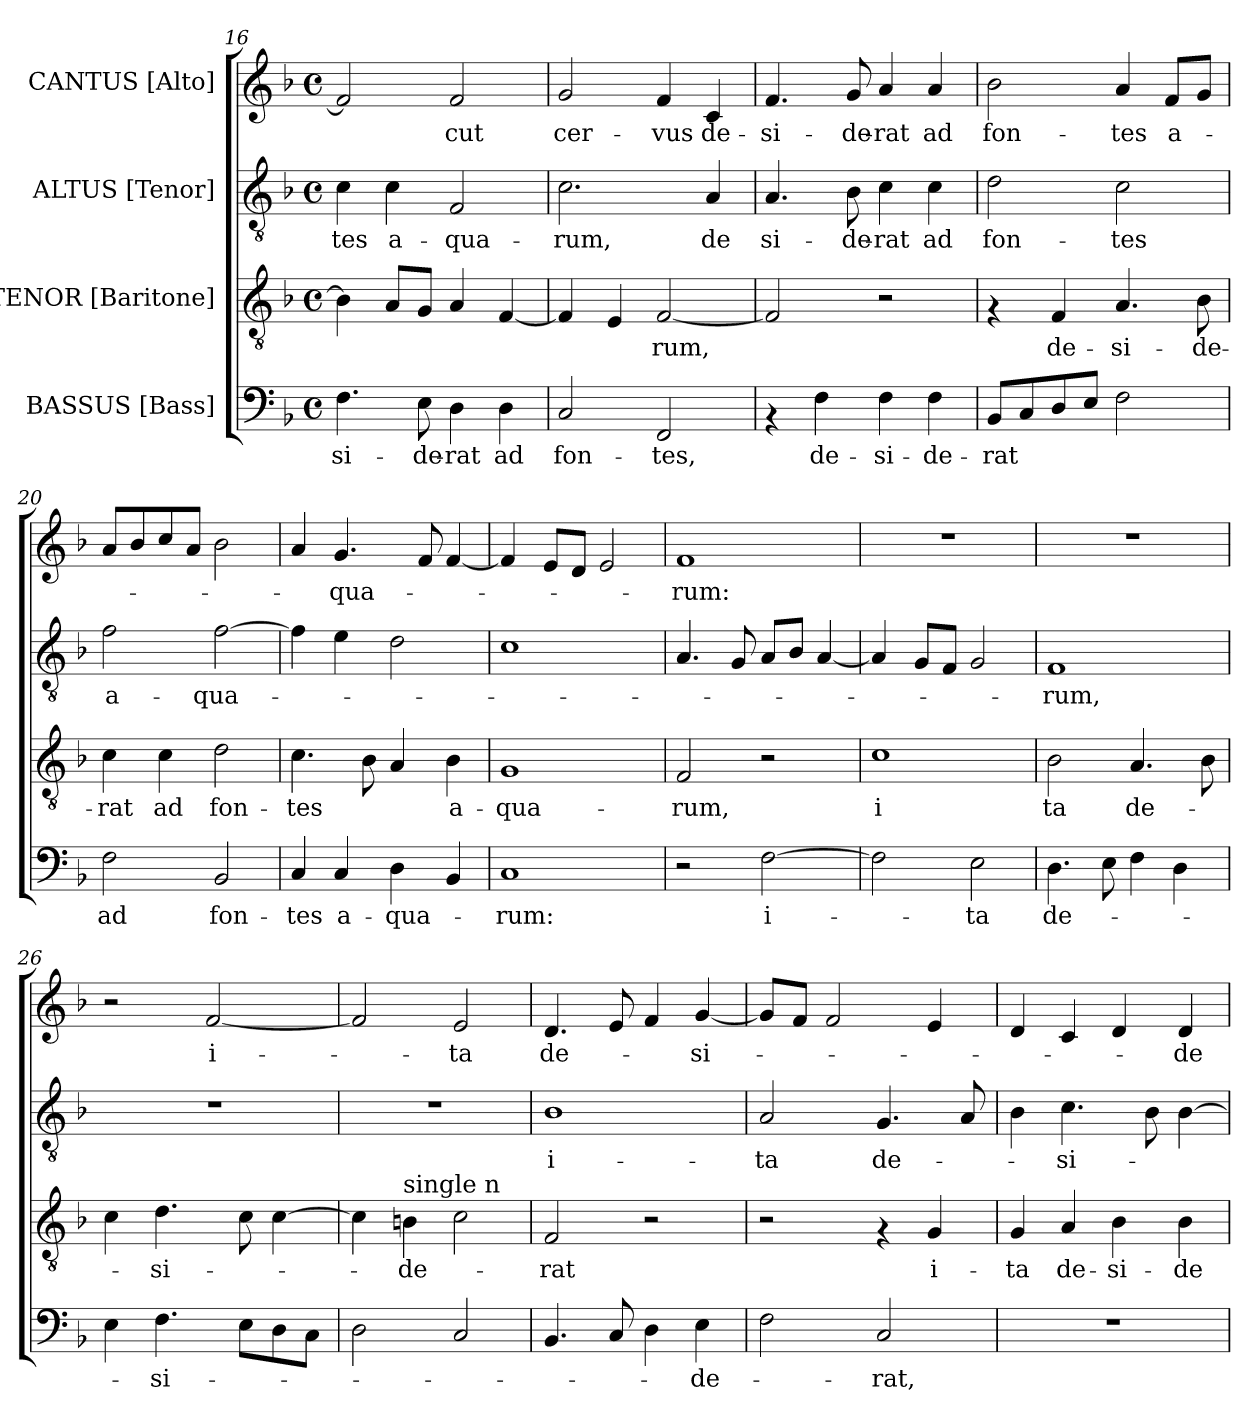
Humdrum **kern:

**kern	**text	**kern	**text	**kern	**text	**kern	**text
*part4	*part4	*part3	*part3	*part2	*part2	*part1	*part1
*staff4	*staff4	*staff3	*staff3	*staff2	*staff2	*staff1	*staff1
*I"BASSUS [Bass]	*	*I"TENOR [Baritone]	*	*I"ALTUS [Tenor]	*	*I"CANTUS [Alto]	*
*clefF4	*	*clefGv2	*	*clefGv2	*	*clefG2	*
*k[b-]	*	*k[b-]	*	*k[b-]	*	*k[b-]	*
*F:	*	*F:	*	*F:	*	*F:	*
*M4/4	*	*M4/4	*	*M4/4	*	*M4/4	*
*met(c)	*	*met(c)	*	*met(c)	*	*met(c)	*
=16	=16	=16	=16	=16	=16	=16	=16
!	!LO:LY:b	!	!	!	!LO:LY:b	!	!
4.F\	-si-	4B-\]	.	4c\	-tes	2f/]	.
!	!	!	!	!	!LO:LY:b	!	!
.	.	8A/L	.	4c\	a-	.	.
!	!LO:LY:b	!	!	!	!	!	!
8E\	-de-	8G/J	.	.	.	.	.
!	!LO:LY:b	!	!	!	!LO:LY:b	!	!LO:LY:b
4D\	-rat	4A/	.	2F/	-qua-	2f/	-cut
!	!LO:LY:b	!	!	!	!	!	!
4D\	ad	[<4F/	.	.	.	.	.
=17	=17	=17	=17	=17	=17	=17	=17
!	!LO:LY:b	!	!	!	!LO:LY:b	!	!LO:LY:b
2C/	fon-	4F/]	.	2.c\	-rum,	2g/	cer-
.	.	4E/	.	.	.	.	.
!	!LO:LY:b	!	!LO:LY:b	!	!	!	!LO:LY:b
2FF/	-tes,	[<2F/	-rum,	.	.	4f/	-vus
!	!	!	!	!	!LO:LY:b	!	!LO:LY:b
.	.	.	.	4A/	de	4c/	de-
=18	=18	=18	=18	=18	=18	=18	=18
!	!	!	!	!	!LO:LY:b	!	!LO:LY:b
4rAA	.	2F/]	.	4.A/	si-	4.f/	-si-
!	!LO:LY:b	!	!	!	!	!	!
4F\	de-	.	.	.	.	.	.
!	!	!	!	!	!LO:LY:b	!	!LO:LY:b
.	.	.	.	8B-\	-de-	8g/	-de-
!	!LO:LY:b	!	!	!	!LO:LY:b	!	!LO:LY:b
4F\	-si-	2r	.	4c\	-rat	4a/	-rat
!	!LO:LY:b	!	!	!	!LO:LY:b	!	!LO:LY:b
4F\	-de-	.	.	4c\	ad	4a/	ad
!!LO:PB:g=z
=19	=19	=19	=19	=19	=19	=19	=19
!	!LO:LY:b	!	!	!	!LO:LY:b	!	!LO:LY:b
8BB-/L	-rat	4rF	.	2d\	fon-	2b-\	fon-
8C/	.	.	.	.	.	.	.
!	!	!	!LO:LY:b	!	!	!	!
8D/	.	4F/	de-	.	.	.	.
8E/J	.	.	.	.	.	.	.
!	!	!	!LO:LY:b	!	!LO:LY:b	!	!LO:LY:b
2F\	.	4.A/	-si-	2c\	-tes	4a/	-tes
!	!	!	!	!	!	!	!LO:LY:b
.	.	.	.	.	.	8f/L	a-
!	!	!	!LO:LY:b	!	!	!	!
.	.	8B-\	-de-	.	.	8g/J	.
=20	=20	=20	=20	=20	=20	=20	=20
!	!LO:LY:b	!	!LO:LY:b	!	!LO:LY:b	!	!
2F\	ad	4c\	-rat	2f\	a-	8a/L	.
.	.	.	.	.	.	8b-/	.
!	!	!	!LO:LY:b	!	!	!	!
.	.	4c\	ad	.	.	8cc/	.
.	.	.	.	.	.	8a/J	.
!	!LO:LY:b	!	!LO:LY:b	!	!LO:LY:b	!	!
2BB-/	fon-	2d\	fon-	[>2f\	-qua-	2b-\	.
=21	=21	=21	=21	=21	=21	=21	=21
!	!LO:LY:b	!	!LO:LY:b	!	!	!	!
4C/	-tes	4.c\	-tes	4f\]	.	4a/	.
!	!LO:LY:b	!	!	!	!	!	!LO:LY:b
4C/	a-	.	.	4e\	.	4.g/	-qua-
.	.	8B-\	.	.	.	.	.
!	!LO:LY:b	!	!	!	!	!	!
4D\	-qua-	4A/	.	2d\	.	.	.
.	.	.	.	.	.	8f/	.
!	!	!	!LO:LY:b	!	!	!	!
4BB-/	.	4B-\	a-	.	.	[<4f/	.
=22	=22	=22	=22	=22	=22	=22	=22
!	!LO:LY:b	!	!LO:LY:b	!	!	!	!
1C	-rum:	1G	-qua-	1c	.	4f/]	.
.	.	.	.	.	.	8e/L	.
.	.	.	.	.	.	8d/J	.
.	.	.	.	.	.	2e/	.
=23	=23	=23	=23	=23	=23	=23	=23
!	!	!	!LO:LY:b	!	!	!	!LO:LY:b
2r	.	2F/	-rum,	4.A/	.	1f	-rum:
.	.	.	.	8G/	.	.	.
!	!LO:LY:b	!	!	!	!	!	!
[>2F\	i-	2r	.	8A/L	.	.	.
.	.	.	.	8B-/J	.	.	.
.	.	.	.	[<4A/	.	.	.
=24	=24	=24	=24	=24	=24	=24	=24
!	!	!	!LO:LY:b	!	!	!	!
2F\]	.	1c	i	4A/]	.	1r	.
.	.	.	.	8G/L	.	.	.
.	.	.	.	8F/J	.	.	.
!	!LO:LY:b	!	!	!	!	!	!
2E\	-ta	.	.	2G/	.	.	.
!!LO:LB:g=z
=25	=25	=25	=25	=25	=25	=25	=25
!	!LO:LY:b	!	!LO:LY:b	!	!LO:LY:b	!	!
4.D\	de-	2B-\	ta	1F	-rum,	1r	.
8E\	.	.	.	.	.	.	.
!	!	!	!LO:LY:b	!	!	!	!
4F\	.	4.A/	de-	.	.	.	.
4D\	.	.	.	.	.	.	.
.	.	8B-\	.	.	.	.	.
=26	=26	=26	=26	=26	=26	=26	=26
4E\	.	4c\	.	1r	.	2r	.
!	!LO:LY:b	!	!LO:LY:b	!	!	!	!
4.F\	-si-	4.d\	-si-	.	.	.	.
!	!	!	!	!	!	!	!LO:LY:b
.	.	.	.	.	.	[<2f/	i-
8E\L	.	8c\	.	.	.	.	.
8D\	.	[>4c\	.	.	.	.	.
8C\J	.	.	.	.	.	.	.
=27	=27	=27	=27	=27	=27	=27	=27
2D\	.	4c\]	.	1r	.	2f/]	.
!	!	!LO:TX:a:t=single n	!	!	!	!	!
!	!	!	!LO:LY:b	!	!	!	!
.	.	4B\	-de-	.	.	.	.
!	!	!	!	!	!	!	!LO:LY:b
2C/	.	2c\	.	.	.	2e/	-ta
=28	=28	=28	=28	=28	=28	=28	=28
!	!	!	!LO:LY:b	!	!LO:LY:b	!	!LO:LY:b
4.BB-/	.	2F/	-rat	1B-	i-	4.d/	de-
8C/	.	.	.	.	.	8e/	.
4D\	.	2r	.	.	.	4f/	.
!	!LO:LY:b	!	!	!	!	!	!LO:LY:b
4E\	-de-	.	.	.	.	[<4g/	-si-
=29	=29	=29	=29	=29	=29	=29	=29
!	!	!	!	!	!LO:LY:b	!	!
2F\	.	2r	.	2A/	-ta	8g/L]	.
.	.	.	.	.	.	8f/J	.
.	.	.	.	.	.	2f/	.
!	!LO:LY:b	!	!	!	!LO:LY:b	!	!
2C/	-rat,	4rF	.	4.G/	de-	.	.
!	!	!	!LO:LY:b	!	!	!	!
.	.	4G/	i-	.	.	4e/	.
.	.	.	.	8A/	.	.	.
=30	=30	=30	=30	=30	=30	=30	=30
!	!	!	!LO:LY:b	!	!	!	!
1r	.	4G/	-ta	4B-\	.	4d/	.
!	!	!	!LO:LY:b	!	!LO:LY:b	!	!
.	.	4A/	de-	4.c\	-si-	4c/	.
!	!	!	!LO:LY:b	!	!	!	!
.	.	4B-\	-si-	.	.	4d/	.
.	.	.	.	8B-\	.	.	.
!	!	!	!LO:LY:b	!	!	!	!LO:LY:b
.	.	4B-\	-de-	[<4B-\	.	4d/	-de-
=	=	=	=	=	=	=	=
*-	*-	*-	*-	*-	*-	*-	*-
